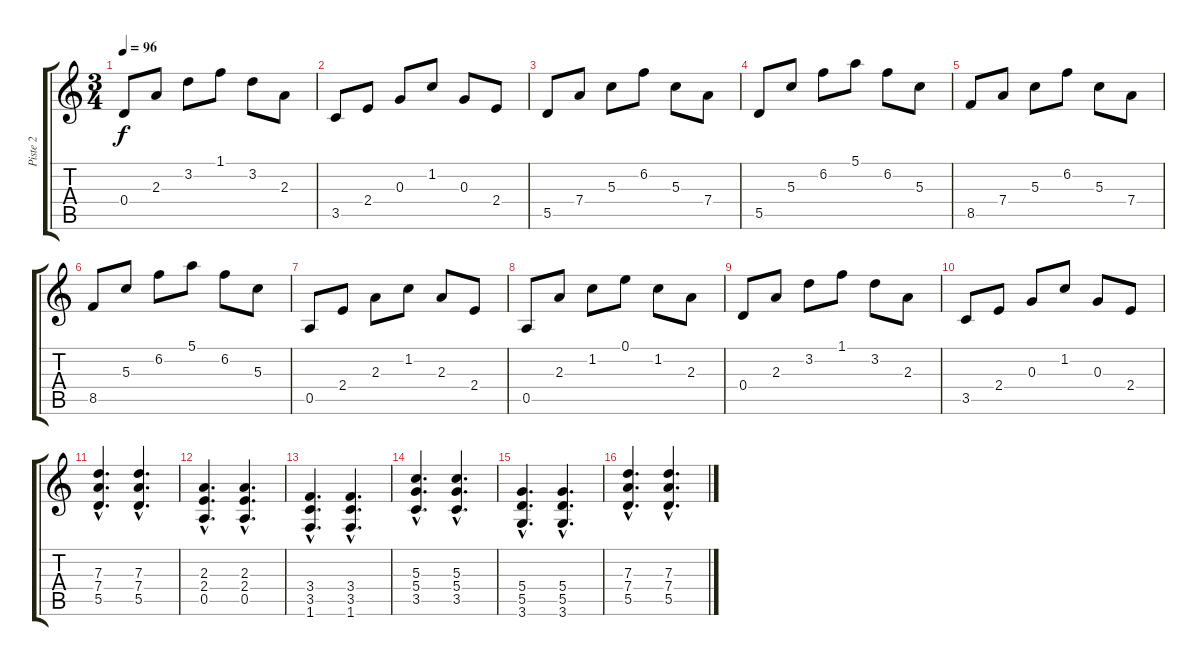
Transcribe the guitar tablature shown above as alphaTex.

\track ("Piste 2" "Piste 2") {instrument acousticguitarsteel}
\staff {score tabs}
\tuning (E4 B3 G3 D3 A2 E2) {hide}
\ts (3 4)
\tempo 96
\clef g2
\ks c
0.4.8{dy f} 2.3.8 3.2.8 1.1.8 3.2.8 2.3.8 |
3.5.8 2.4.8 0.3.8 1.2.8 0.3.8 2.4.8 |
5.5.8 7.4.8 5.3.8 6.2.8 5.3.8 7.4.8 |
5.5.8 5.3.8 6.2.8 5.1.8 6.2.8 5.3.8 |
8.5.8 7.4.8 5.3.8 6.2.8 5.3.8 7.4.8 |
8.5.8 5.3.8 6.2.8 5.1.8 6.2.8 5.3.8 |
0.5.8 2.4.8 2.3.8 1.2.8 2.3.8 2.4.8 |
0.5.8 2.3.8 1.2.8 0.1.8 1.2.8 2.3.8 |
0.4.8 2.3.8 3.2.8 1.1.8 3.2.8 2.3.8 |
3.5.8 2.4.8 0.3.8 1.2.8 0.3.8 2.4.8 |
(7.3{hac} 7.4{hac} 5.5{hac}).4{d instrument overdrivenguitar} (7.3{hac} 7.4{hac} 5.5{hac}).4{d} |
(2.3{hac} 2.4{hac} 0.5{hac}).4{d} (2.3{hac} 2.4{hac} 0.5{hac}).4{d} |
(3.4{hac} 3.5{hac} 1.6{hac}).4{d} (3.4{hac} 3.5{hac} 1.6{hac}).4{d} |
(5.3{hac} 5.4{hac} 3.5{hac}).4{d} (5.3{hac} 5.4{hac} 3.5{hac}).4{d} |
(5.4{hac} 5.5{hac} 3.6{hac}).4{d} (5.4{hac} 5.5{hac} 3.6{hac}).4{d} |
(7.3{hac} 7.4{hac} 5.5{hac}).4{d} (7.3{hac} 7.4{hac} 5.5{hac}).4{d}
